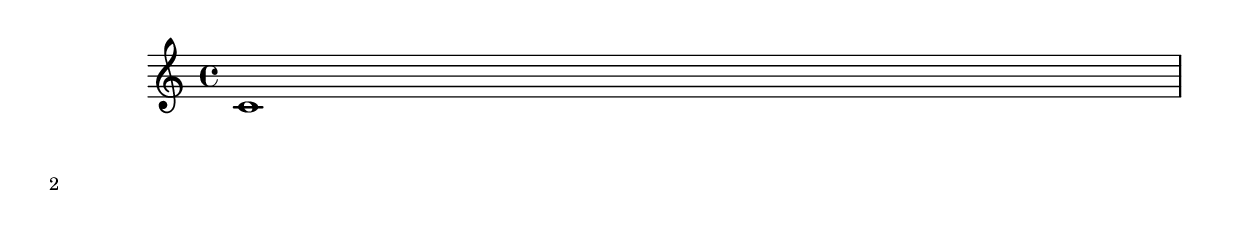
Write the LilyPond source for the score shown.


\header {

  texidoc = "@code{PianoStaff.instrument} and
@code{PianoStaff.instr} are removed when the staves are killed off.

In this example, the 2nd staff (marked by the barnumber 2) disappears
as does the instrument name.  "

}

\version "2.7.31"
        
  \new PianoStaff <<
    \new Staff {
      \override Staff.VerticalAxisGroup #'remove-empty = ##t  
      \set PianoStaff.instrument="up" 
      \set PianoStaff.instr="u"
      c'1\break R
    }
  >>
